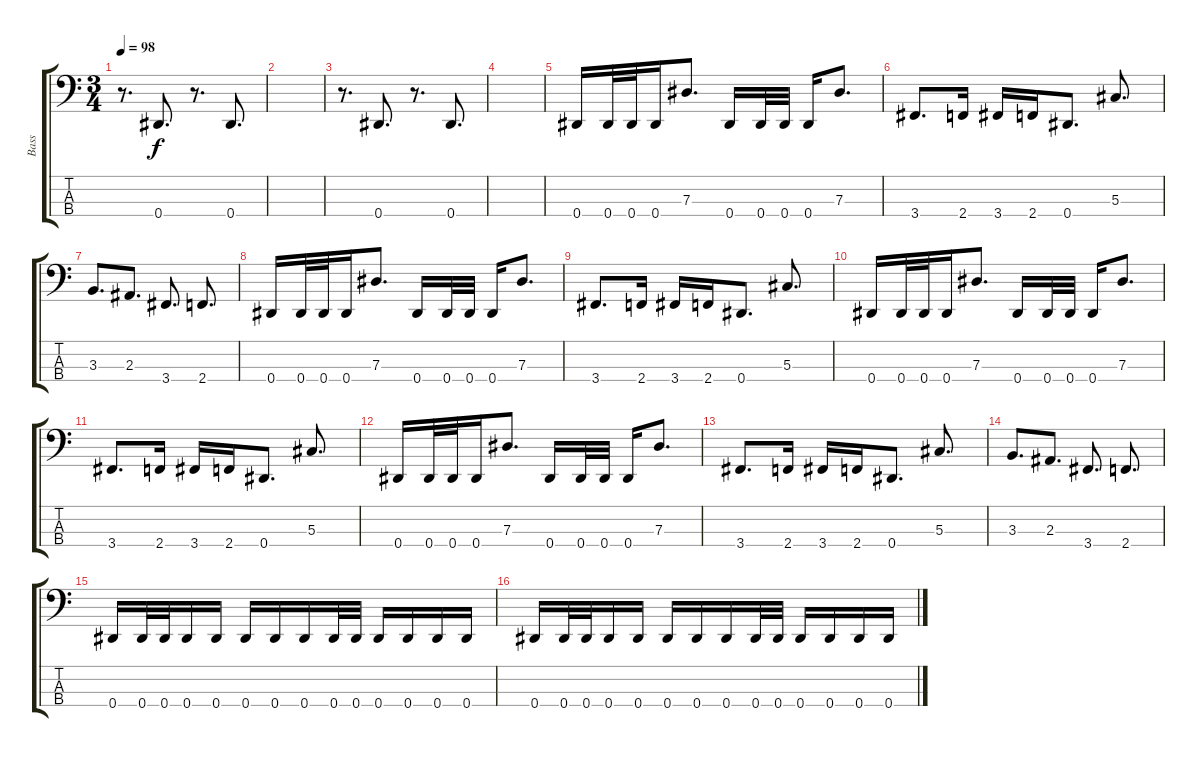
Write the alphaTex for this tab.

\track ("Bass" "Bass") {instrument electricbassfinger}
\staff {score tabs}
\tuning (Gb2 Db2 Ab1 Eb1) {hide}
\ts (3 4)
\tempo 98
\clef f4
\ks c
r.8{d dy f instrument electricbassfinger} 0.4.8{d} r.8{d} 0.4.8{d} |
|
r.8{d} 0.4.8{d} r.8{d} 0.4.8{d} |
|
0.4.16 0.4.32 0.4.32 0.4.16 7.3.8{d} 0.4.16 0.4.32 0.4.32 0.4.16 7.3.8{d} |
3.4.8{d} 2.4.16 3.4.16 2.4.16 0.4.8{d} 5.3.8{d} |
3.3.8{d} 2.3.8{d} 3.4.8{d} 2.4.8{d} |
0.4.16 0.4.32 0.4.32 0.4.16 7.3.8{d} 0.4.16 0.4.32 0.4.32 0.4.16 7.3.8{d} |
3.4.8{d} 2.4.16 3.4.16 2.4.16 0.4.8{d} 5.3.8{d} |
0.4.16 0.4.32 0.4.32 0.4.16 7.3.8{d} 0.4.16 0.4.32 0.4.32 0.4.16 7.3.8{d} |
3.4.8{d} 2.4.16 3.4.16 2.4.16 0.4.8{d} 5.3.8{d} |
0.4.16 0.4.32 0.4.32 0.4.16 7.3.8{d} 0.4.16 0.4.32 0.4.32 0.4.16 7.3.8{d} |
3.4.8{d} 2.4.16 3.4.16 2.4.16 0.4.8{d} 5.3.8{d} |
3.3.8{d} 2.3.8{d} 3.4.8{d} 2.4.8{d} |
0.4.16 0.4.32 0.4.32 0.4.16 0.4.16 0.4.16 0.4.16 0.4.16 0.4.32 0.4.32 0.4.16 0.4.16 0.4.16 0.4.16 |
0.4.16 0.4.32 0.4.32 0.4.16 0.4.16 0.4.16 0.4.16 0.4.16 0.4.32 0.4.32 0.4.16 0.4.16 0.4.16 0.4.16
